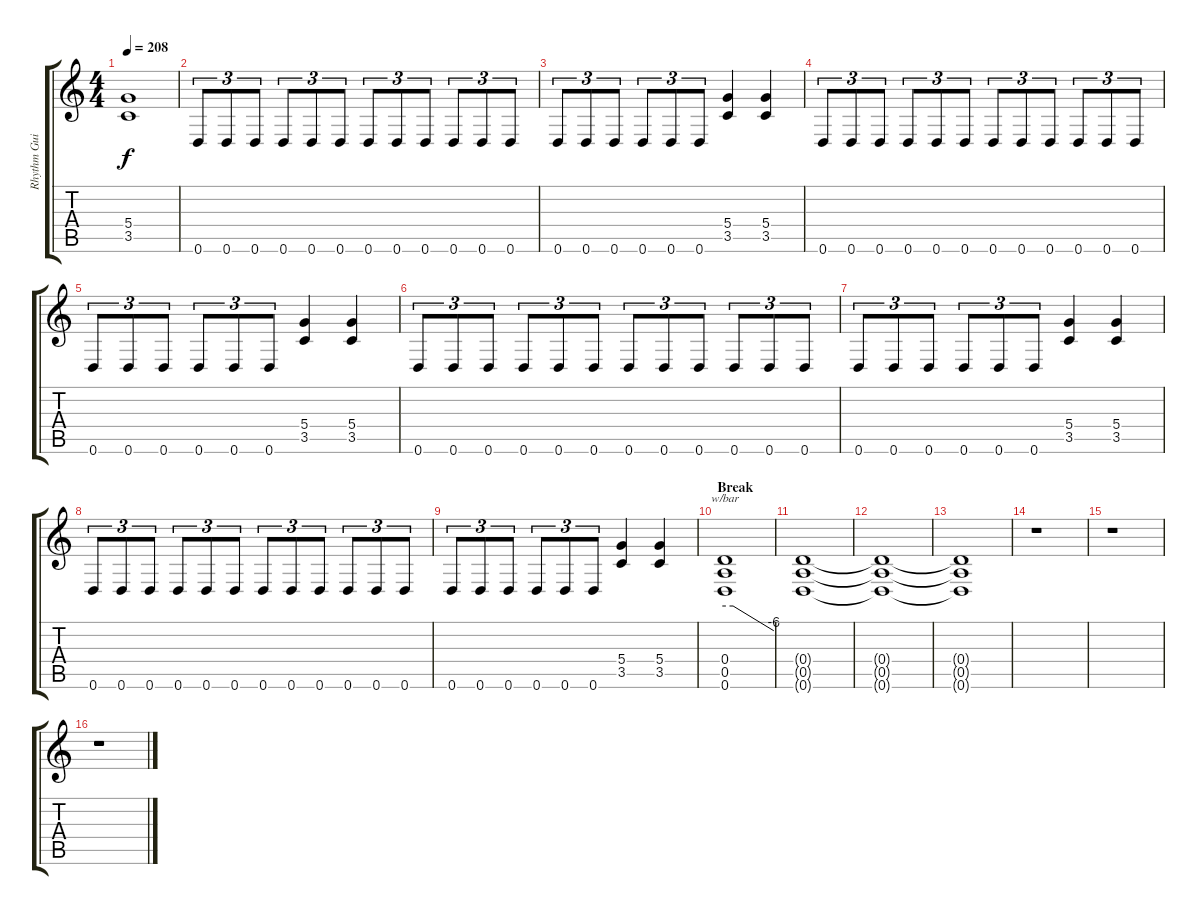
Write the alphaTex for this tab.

\track ("Rhythm Guitar" "Rhythm Gui") {instrument distortionguitar}
\staff {score tabs}
\tuning (E4 B3 G3 D3 A2 D2) {hide}
\ts (4 4)
\tempo 208
\clef g2
\ks c
(5.4 3.5).1{dy f} |
0.6.8{tu (3 2)} 0.6.8{tu (3 2)} 0.6.8{tu (3 2)} 0.6.8{tu (3 2)} 0.6.8{tu (3 2)} 0.6.8{tu (3 2)} 0.6.8{tu (3 2)} 0.6.8{tu (3 2)} 0.6.8{tu (3 2)} 0.6.8{tu (3 2)} 0.6.8{tu (3 2)} 0.6.8{tu (3 2)} |
0.6.8{tu (3 2)} 0.6.8{tu (3 2)} 0.6.8{tu (3 2)} 0.6.8{tu (3 2)} 0.6.8{tu (3 2)} 0.6.8{tu (3 2)} (5.4 3.5).4 (5.4 3.5).4 |
0.6.8{tu (3 2)} 0.6.8{tu (3 2)} 0.6.8{tu (3 2)} 0.6.8{tu (3 2)} 0.6.8{tu (3 2)} 0.6.8{tu (3 2)} 0.6.8{tu (3 2)} 0.6.8{tu (3 2)} 0.6.8{tu (3 2)} 0.6.8{tu (3 2)} 0.6.8{tu (3 2)} 0.6.8{tu (3 2)} |
0.6.8{tu (3 2)} 0.6.8{tu (3 2)} 0.6.8{tu (3 2)} 0.6.8{tu (3 2)} 0.6.8{tu (3 2)} 0.6.8{tu (3 2)} (5.4 3.5).4 (5.4 3.5).4 |
0.6.8{tu (3 2)} 0.6.8{tu (3 2)} 0.6.8{tu (3 2)} 0.6.8{tu (3 2)} 0.6.8{tu (3 2)} 0.6.8{tu (3 2)} 0.6.8{tu (3 2)} 0.6.8{tu (3 2)} 0.6.8{tu (3 2)} 0.6.8{tu (3 2)} 0.6.8{tu (3 2)} 0.6.8{tu (3 2)} |
0.6.8{tu (3 2)} 0.6.8{tu (3 2)} 0.6.8{tu (3 2)} 0.6.8{tu (3 2)} 0.6.8{tu (3 2)} 0.6.8{tu (3 2)} (5.4 3.5).4 (5.4 3.5).4 |
0.6.8{tu (3 2)} 0.6.8{tu (3 2)} 0.6.8{tu (3 2)} 0.6.8{tu (3 2)} 0.6.8{tu (3 2)} 0.6.8{tu (3 2)} 0.6.8{tu (3 2)} 0.6.8{tu (3 2)} 0.6.8{tu (3 2)} 0.6.8{tu (3 2)} 0.6.8{tu (3 2)} 0.6.8{tu (3 2)} |
0.6.8{tu (3 2)} 0.6.8{tu (3 2)} 0.6.8{tu (3 2)} 0.6.8{tu (3 2)} 0.6.8{tu (3 2)} 0.6.8{tu (3 2)} (5.4 3.5).4 (5.4 3.5).4 |
\section ("" "Break")
(0.4 0.5 0.6).1{tbe (custom default 0 0 10 0 60 -24)} |
(0.4{t} 0.5{t} 0.6{t}).1 |
(0.4{t} 0.5{t} 0.6{t}).1 |
(0.4{t} 0.5{t} 0.6{t}).1 |
r.1 |
r.1 |
r.1
